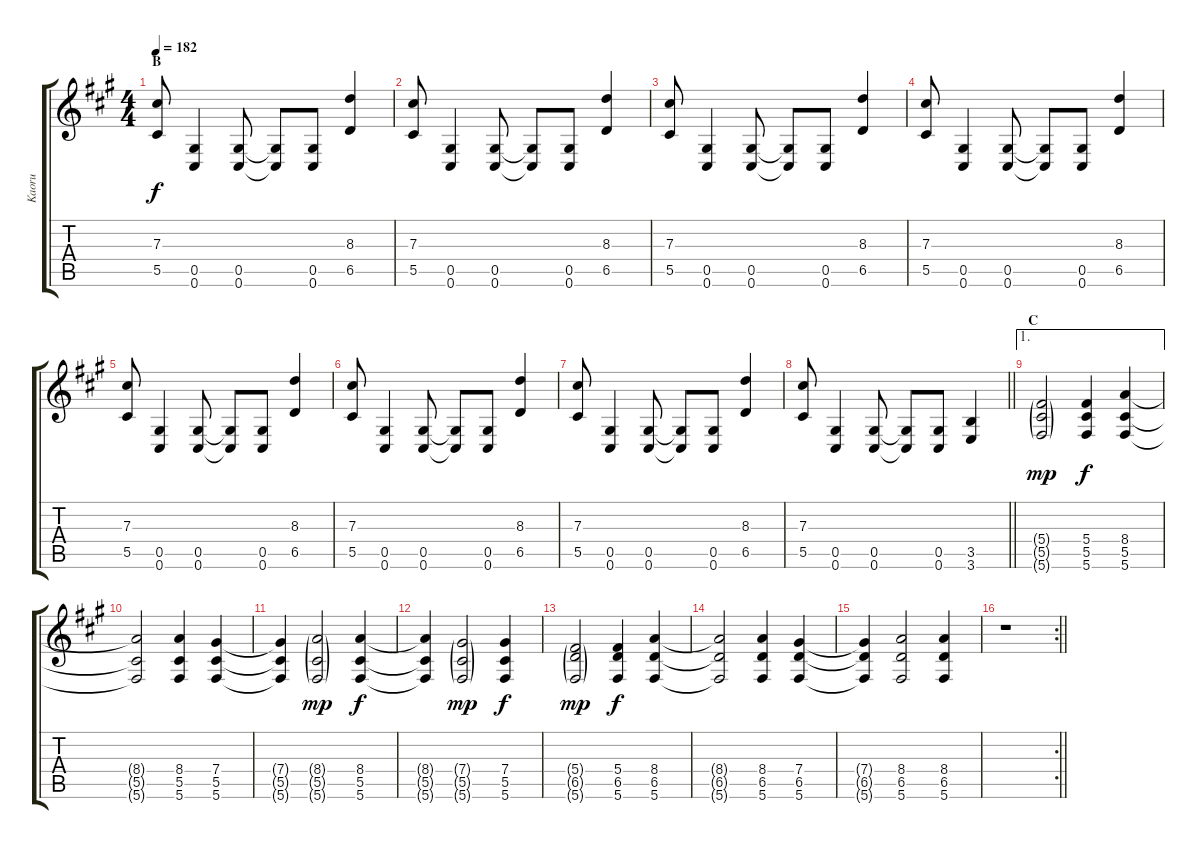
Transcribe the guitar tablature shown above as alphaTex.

\track ("Kaoru" "Kaoru") {instrument overdrivenguitar}
\staff {score tabs}
\tuning (Eb4 Bb3 Gb3 Db3 Ab2 Db2) {hide}
\ts (4 4)
\section ("" "B")
\tempo 182
\clef g2
\ks a
(7.3 5.5).8{dy f} (0.5 0.6).4 (0.5 0.6).8 (0.5{t} 0.6{t}).8 (0.5 0.6).8 (8.3 6.5).4 |
(7.3 5.5).8 (0.5 0.6).4 (0.5 0.6).8 (0.5{t} 0.6{t}).8 (0.5 0.6).8 (8.3 6.5).4 |
(7.3 5.5).8 (0.5 0.6).4 (0.5 0.6).8 (0.5{t} 0.6{t}).8 (0.5 0.6).8 (8.3 6.5).4 |
(7.3 5.5).8 (0.5 0.6).4 (0.5 0.6).8 (0.5{t} 0.6{t}).8 (0.5 0.6).8 (8.3 6.5).4 |
(7.3 5.5).8 (0.5 0.6).4 (0.5 0.6).8 (0.5{t} 0.6{t}).8 (0.5 0.6).8 (8.3 6.5).4 |
(7.3 5.5).8 (0.5 0.6).4 (0.5 0.6).8 (0.5{t} 0.6{t}).8 (0.5 0.6).8 (8.3 6.5).4 |
(7.3 5.5).8 (0.5 0.6).4 (0.5 0.6).8 (0.5{t} 0.6{t}).8 (0.5 0.6).8 (8.3 6.5).4 |
\barLineRight lightlight
(7.3 5.5).8 (0.5 0.6).4 (0.5 0.6).8 (0.5{t} 0.6{t}).8 (0.5 0.6).8 (3.5 3.6).4 |
\ae 1
\section ("" "C")
(5.4{g} 5.5{g} 5.6{g}).2{dy mp} (5.4 5.5 5.6).4{dy f} (8.4 5.5 5.6).4 |
(8.4{t} 5.5{t} 5.6{t}).2 (8.4 5.5 5.6).4 (7.4 5.5 5.6).4 |
(7.4{t} 5.5{t} 5.6{t}).4 (8.4{g} 5.5{g} 5.6{g}).2{dy mp} (8.4 5.5 5.6).4{dy f} |
(8.4{t} 5.5{t} 5.6{t}).4 (7.4{g} 5.5{g} 5.6{g}).2{dy mp} (7.4 5.5 5.6).4{dy f} |
(5.4{g} 6.5{g} 5.6{g}).2{dy mp} (5.4 6.5 5.6).4{dy f} (8.4 6.5 5.6).4 |
(8.4{t} 6.5{t} 5.6{t}).2 (8.4 6.5 5.6).4 (7.4 6.5 5.6).4 |
(7.4{t} 6.5{t} 5.6{t}).4 (8.4 6.5 5.6).2 (8.4 6.5 5.6).4 |
\rc 2
\barLineRight lightlight
r.1
